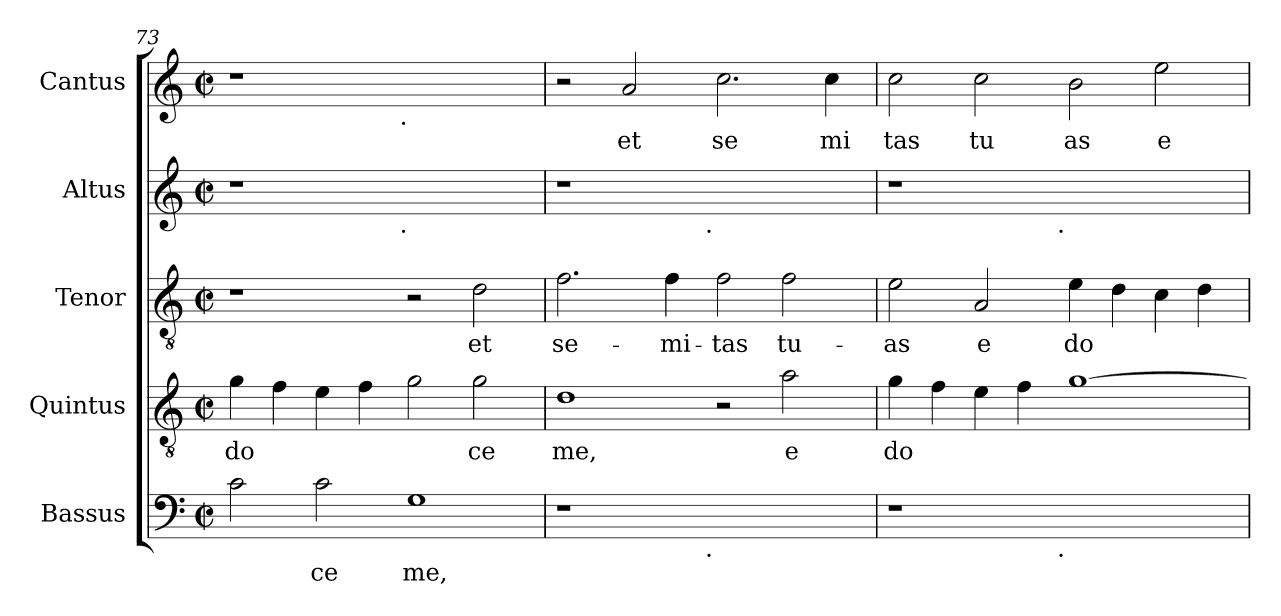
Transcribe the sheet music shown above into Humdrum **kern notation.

**kern	**text	**kern	**text	**kern	**text	**kern	**kern	**text
*part5	*part5	*part4	*part4	*part3	*part3	*part2	*part1	*part1
*staff5	*staff5	*staff4	*staff4	*staff3	*staff3	*staff2	*staff1	*staff1
*I"Bassus	*	*I"Quintus	*	*I"Tenor	*	*I"Altus	*I"Cantus	*
*clefF4	*	*clefGv2	*	*clefGv2	*	*clefG2	*clefG2	*
*k[]	*	*k[]	*	*k[]	*	*k[]	*k[]	*
*C:	*	*C:	*	*C:	*	*C:	*C:	*
*M2/2	*	*M2/2	*	*M2/2	*	*M2/2	*M2/2	*
*met(c|)	*	*met(c|)	*	*met(c|)	*	*met(c|)	*met(c|)	*
=73	=73	=73	=73	=73	=73	=73	=73	=73
!	!LO:LY:b:cj	!	!LO:LY:b:cj	!	!	!	!	!
*	*	*	*	*	*	*^	*^	*
2c\	.	4g\	do	1r	.	1r	2ryy	1r	2ryy	.
!	!	!	!LO:LY:b:cj	!	!	!	!	!	!	!
.	.	4f\	.	.	.	.	.	.	.	.
!	!LO:LY:b:cj	!	!LO:LY:b:cj	!	!	!	!	!	!	!
2c\	ce	4e\	.	.	.	.	4ryy	.	4ryy	.
!	!	!	!LO:LY:b:cj	!	!	!	!	!	!	!
.	.	4f\	.	.	.	.	8...ryy	.	8...ryy	.
!	!	!	!	!	!	!	!	!	!LO:TX:b:t=.	!
!	!	!	!	!	!	!	!LO:TX:b:t=.	!	!	!
.	.	.	.	.	.	.	1ryy	.	1ryy	.
!	!LO:LY:b:cj	!	!LO:LY:b:cj	!	!	!	!	!	!	!
1G	me,	2g\	.	2r	.	1ryy	.	1ryy	.	.
!	!	!	!LO:LY:b:cj	!	!LO:LY:b:cj	!	!	!	!	!
.	.	2g\	ce	2d\	et	.	.	.	.	.
.	.	.	.	.	.	.	64ryy	.	64ryy	.
=74	=74	=74	=74	=74	=74	=74	=74	=74	=74	=74
!	!	!	!LO:LY:b:cj	!	!LO:LY:b:cj	!	!	!	!	!
*^	*	*	*	*	*	*	*	*v	*v	*
1r	2ryy	.	1d	me,	2.f\	se-	1r	2ryy	2r	.
!	!	!	!	!	!	!	!	!	!	!LO:LY:b:cj
.	4...ryy	.	.	.	.	.	.	4...ryy	2a/	et
!	!	!	!	!	!	!LO:LY:b:cj	!	!	!	!
.	.	.	.	.	4f\	-mi-	.	.	.	.
!	!	!	!	!	!	!	!	!LO:TX:b:t=.	!	!
!	!LO:TX:b:t=.	!	!	!	!	!	!	!	!	!
.	1ryy	.	.	.	.	.	.	1ryy	.	.
!	!	!	!	!	!	!LO:LY:b:cj	!	!	!	!LO:LY:b:cj
1ryy	.	.	2r	.	2f\	-tas	1ryy	.	2.cc\	se
!	!	!	!	!LO:LY:b:cj	!	!LO:LY:b:cj	!	!	!	!
.	.	.	2a\	e	2f\	tu-	.	.	.	.
!	!	!	!	!	!	!	!	!	!	!LO:LY:b:cj
.	.	.	.	.	.	.	.	.	4cc\	mi
.	32ryy	.	.	.	.	.	.	32ryy	.	.
!!LO:PB:g=z
=75	=75	=75	=75	=75	=75	=75	=75	=75	=75	=75
!	!	!	!	!LO:LY:b:cj	!	!LO:LY:b:cj	!	!	!	!LO:LY:b:cj
1r	2ryy	.	4g\	do-	2e\	-as	1r	2ryy	2cc\	tas
!	!	!	!	!LO:LY:b:cj	!	!	!	!	!	!
.	.	.	4f\	--	.	.	.	.	.	.
!	!	!	!	!LO:LY:b:cj	!	!LO:LY:b:cj	!	!	!	!LO:LY:b:cj
.	4...ryy	.	4e\	--	2A/	e	.	4...ryy	2cc\	tu
!	!	!	!	!LO:LY:b:cj	!	!	!	!	!	!
.	.	.	4f\	--	.	.	.	.	.	.
!	!	!	!	!	!	!	!	!LO:TX:b:t=.	!	!
!	!LO:TX:b:t=.	!	!	!	!	!	!	!	!	!
.	1ryy	.	.	.	.	.	.	1ryy	.	.
!	!	!	!	!LO:LY:b:cj	!	!LO:LY:b:cj	!	!	!	!LO:LY:b:cj
1ryy	.	.	[>1g	--	4e\	do	1ryy	.	2b\	as
!	!	!	!	!	!	!LO:LY:b:cj	!	!	!	!
.	.	.	.	.	4d\	.	.	.	.	.
!	!	!	!	!	!	!LO:LY:b:cj	!	!	!	!LO:LY:b:cj
.	.	.	.	.	4c\	.	.	.	2ee\	e
!	!	!	!	!	!	!LO:LY:b:cj	!	!	!	!
.	.	.	.	.	4d\	.	.	.	.	.
.	32ryy	.	.	.	.	.	.	32ryy	.	.
*v	*v	*	*	*	*	*	*v	*v	*	*
=	=	=	=	=	=	=	=	=
*-	*-	*-	*-	*-	*-	*-	*-	*-
